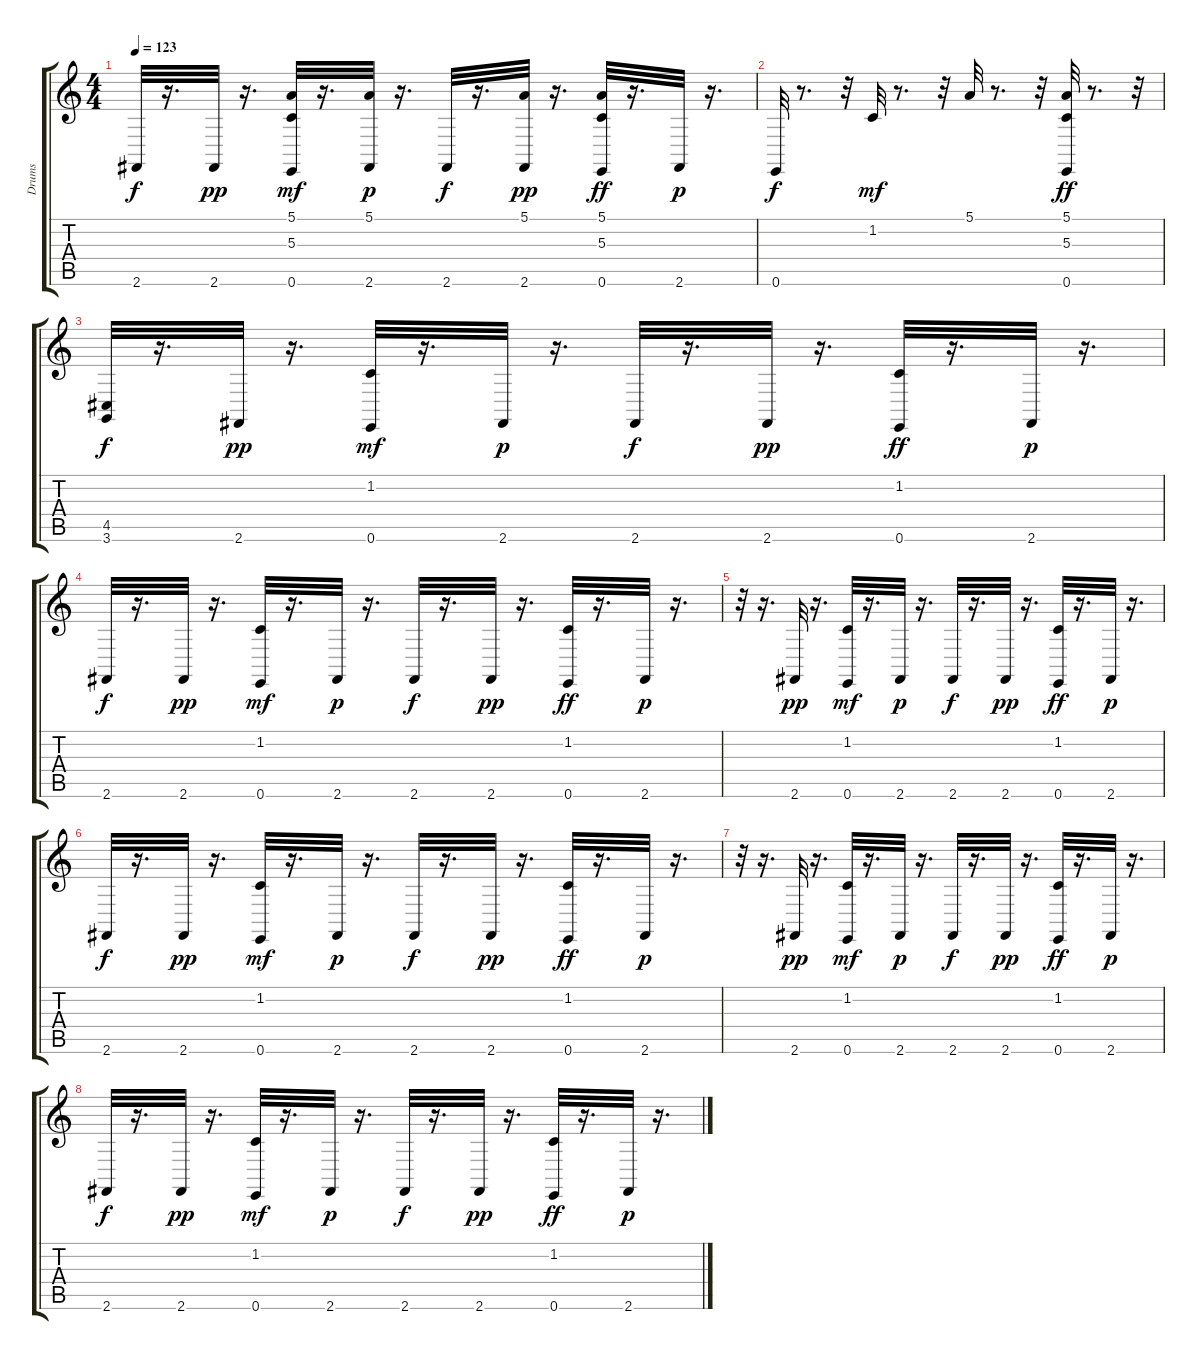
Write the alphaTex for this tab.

\track ("Drums" "Drums") {instrument synthdrum}
\staff {score tabs}
\tuning (E4 B3 G3 D3 A2 E2) {hide}
\ts (4 4)
\tempo 123
\clef g2
\ks c
2.6.32{dy f} r.16{d} 2.6.32{dy pp} r.16{d} (5.1 5.3 0.6).32{dy mf} r.16{d} (5.1 2.6).32{dy p} r.16{d} 2.6.32{dy f} r.16{d} (5.1 2.6).32{dy pp} r.16{d} (5.1 5.3 0.6).32{dy ff} r.16{d} 2.6.32{dy p} r.16{d} |
0.6.32{dy f} r.8{d} r.32 1.2.32{dy mf} r.8{d} r.32 5.1.32 r.8{d} r.32 (5.1 5.3 0.6).32{dy ff} r.8{d} r.32 |
(4.5 3.6).32{dy f} r.16{d} 2.6.32{dy pp} r.16{d} (1.2 0.6).32{dy mf} r.16{d} 2.6.32{dy p} r.16{d} 2.6.32{dy f} r.16{d} 2.6.32{dy pp} r.16{d} (1.2 0.6).32{dy ff} r.16{d} 2.6.32{dy p} r.16{d} |
2.6.32{dy f} r.16{d} 2.6.32{dy pp} r.16{d} (1.2 0.6).32{dy mf} r.16{d} 2.6.32{dy p} r.16{d} 2.6.32{dy f} r.16{d} 2.6.32{dy pp} r.16{d} (1.2 0.6).32{dy ff} r.16{d} 2.6.32{dy p} r.16{d} |
r.32 r.16{d} 2.6.32{dy pp} r.16{d} (1.2 0.6).32{dy mf} r.16{d} 2.6.32{dy p} r.16{d} 2.6.32{dy f} r.16{d} 2.6.32{dy pp} r.16{d} (1.2 0.6).32{dy ff} r.16{d} 2.6.32{dy p} r.16{d} |
2.6.32{dy f} r.16{d} 2.6.32{dy pp} r.16{d} (1.2 0.6).32{dy mf} r.16{d} 2.6.32{dy p} r.16{d} 2.6.32{dy f} r.16{d} 2.6.32{dy pp} r.16{d} (1.2 0.6).32{dy ff} r.16{d} 2.6.32{dy p} r.16{d} |
r.32 r.16{d} 2.6.32{dy pp} r.16{d} (1.2 0.6).32{dy mf} r.16{d} 2.6.32{dy p} r.16{d} 2.6.32{dy f} r.16{d} 2.6.32{dy pp} r.16{d} (1.2 0.6).32{dy ff} r.16{d} 2.6.32{dy p} r.16{d} |
2.6.32{dy f} r.16{d} 2.6.32{dy pp} r.16{d} (1.2 0.6).32{dy mf} r.16{d} 2.6.32{dy p} r.16{d} 2.6.32{dy f} r.16{d} 2.6.32{dy pp} r.16{d} (1.2 0.6).32{dy ff} r.16{d} 2.6.32{dy p} r.16{d}
